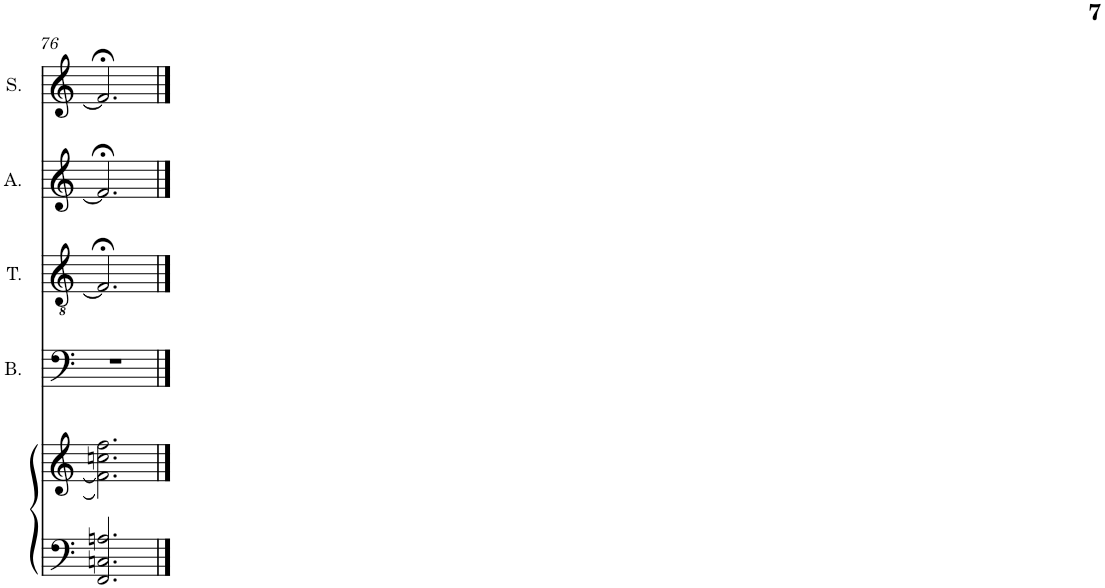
**kern	**kern	**kern	**kern	**kern	**kern
*part5	*part5	*part4	*part3	*part2	*part1
*staff6	*staff5	*staff4	*staff3	*staff2	*staff1
*I"Piano	*	*I"Basse	*I"Ténor	*I"Alto	*I"Soprano
*I'Pno	*	*I'B.	*I'T.	*I'A.	*I'S.
!!LO:PB:g=z
*clefF4	*clefG2	*clefF4	*clefGv2	*clefG2	*clefG2
*k[]	*k[]	*k[]	*k[]	*k[]	*k[]
*M3/4	*M3/4	*M3/4	*M3/4	*M3/4	*M3/4
=76	=76	=76	=76	=76	=76
2.FF/ 2.Cn/ 2.An/	2.f\] 2.ccn\ 2.ff\	2.r	2.F;</]	2.f;</]	2.f;</]
==	==	==	==	==	==
*-	*-	*-	*-	*-	*-
